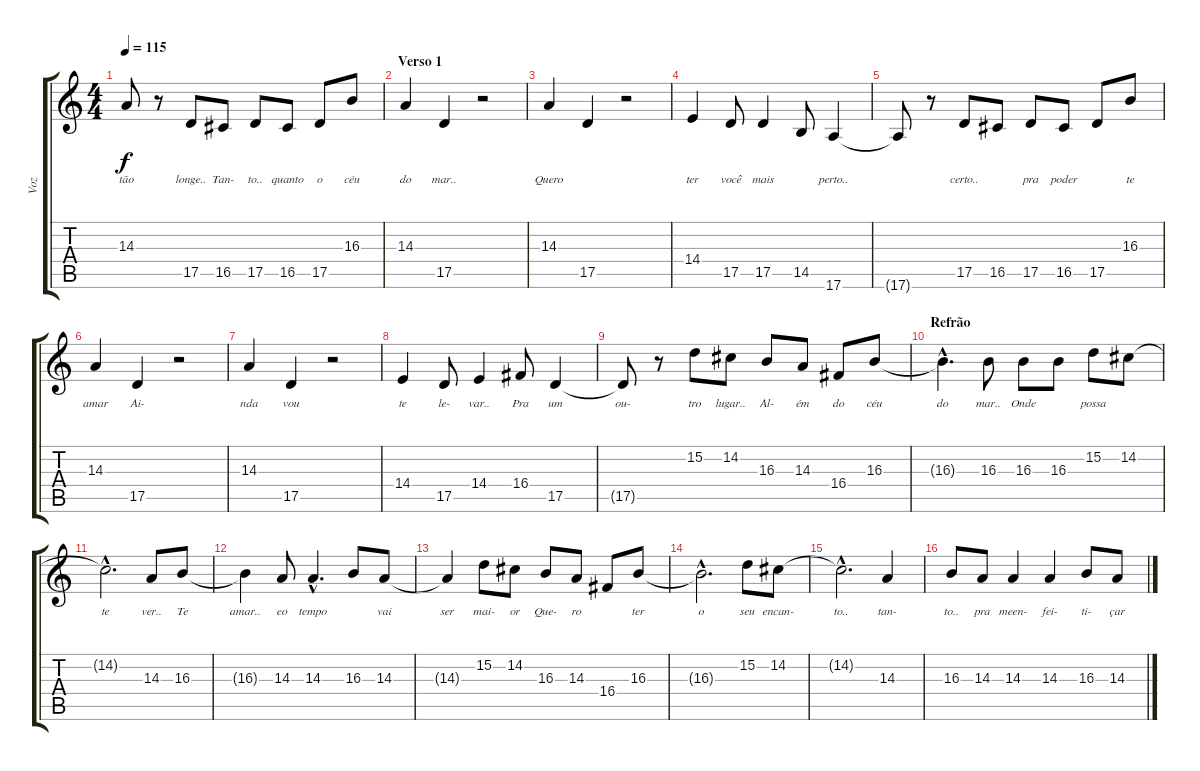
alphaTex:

\track ("Voz" "Voz") {instrument tenorsax}
\staff {score tabs}
\tuning (E4 B3 G3 D3 A2 E2) {hide}
\ts (4 4)
\tempo 115
\clef g2
\ks c
14.3{t}.8{lyrics (0 "tão") lyrics (1 "") lyrics (2 "") lyrics (3 "") lyrics (4 "") dy f} r.8 17.5.8{lyrics (0 "longe..") lyrics (1 "") lyrics (2 "") lyrics (3 "") lyrics (4 "")} 16.5.8{lyrics (0 "Tan-") lyrics (1 "") lyrics (2 "") lyrics (3 "") lyrics (4 "")} 17.5.8{lyrics (0 "to..") lyrics (1 "") lyrics (2 "") lyrics (3 "") lyrics (4 "")} 16.5.8{lyrics (0 "quanto") lyrics (1 "") lyrics (2 "") lyrics (3 "") lyrics (4 "")} 17.5.8{lyrics (0 "o") lyrics (1 "") lyrics (2 "") lyrics (3 "") lyrics (4 "")} 16.3.8{lyrics (0 "céu") lyrics (1 "") lyrics (2 "") lyrics (3 "") lyrics (4 "")} |
\section ("" "Verso 1")
14.3.4{lyrics (0 "do") lyrics (1 "") lyrics (2 "") lyrics (3 "") lyrics (4 "")} 17.5.4{lyrics (0 "mar..") lyrics (1 "") lyrics (2 "") lyrics (3 "") lyrics (4 "")} r.2 |
14.3.4{lyrics (0 "Quero") lyrics (1 "") lyrics (2 "") lyrics (3 "") lyrics (4 "")} 17.5.4{lyrics (0 "") lyrics (1 "") lyrics (2 "") lyrics (3 "") lyrics (4 "")} r.2 |
14.4.4{lyrics (0 "ter") lyrics (1 "") lyrics (2 "") lyrics (3 "") lyrics (4 "")} 17.5.8{lyrics (0 "você") lyrics (1 "") lyrics (2 "") lyrics (3 "") lyrics (4 "")} 17.5.4{lyrics (0 "mais") lyrics (1 "") lyrics (2 "") lyrics (3 "") lyrics (4 "")} 14.5.8{lyrics (0 "") lyrics (1 "") lyrics (2 "") lyrics (3 "") lyrics (4 "")} 17.6.4{lyrics (0 "perto..") lyrics (1 "") lyrics (2 "") lyrics (3 "") lyrics (4 "")} |
17.6{t}.8{lyrics (0 "") lyrics (1 "") lyrics (2 "") lyrics (3 "") lyrics (4 "")} r.8 17.5.8{lyrics (0 "certo..") lyrics (1 "") lyrics (2 "") lyrics (3 "") lyrics (4 "")} 16.5.8{lyrics (0 "") lyrics (1 "") lyrics (2 "") lyrics (3 "") lyrics (4 "")} 17.5.8{lyrics (0 "pra") lyrics (1 "") lyrics (2 "") lyrics (3 "") lyrics (4 "")} 16.5.8{lyrics (0 "poder") lyrics (1 "") lyrics (2 "") lyrics (3 "") lyrics (4 "")} 17.5.8{lyrics (0 "") lyrics (1 "") lyrics (2 "") lyrics (3 "") lyrics (4 "")} 16.3.8{lyrics (0 "te") lyrics (1 "") lyrics (2 "") lyrics (3 "") lyrics (4 "")} |
14.3.4{lyrics (0 "amar") lyrics (1 "") lyrics (2 "") lyrics (3 "") lyrics (4 "")} 17.5.4{lyrics (0 "Ai-") lyrics (1 "") lyrics (2 "") lyrics (3 "") lyrics (4 "")} r.2 |
14.3.4{lyrics (0 "nda") lyrics (1 "") lyrics (2 "") lyrics (3 "") lyrics (4 "")} 17.5.4{lyrics (0 "vou") lyrics (1 "") lyrics (2 "") lyrics (3 "") lyrics (4 "")} r.2 |
14.4.4{lyrics (0 "te") lyrics (1 "") lyrics (2 "") lyrics (3 "") lyrics (4 "")} 17.5.8{lyrics (0 "le-") lyrics (1 "") lyrics (2 "") lyrics (3 "") lyrics (4 "")} 14.4.4{lyrics (0 "var..") lyrics (1 "") lyrics (2 "") lyrics (3 "") lyrics (4 "")} 16.4.8{lyrics (0 "Pra") lyrics (1 "") lyrics (2 "") lyrics (3 "") lyrics (4 "")} 17.5.4{lyrics (0 "um") lyrics (1 "") lyrics (2 "") lyrics (3 "") lyrics (4 "")} |
17.5{t}.8{lyrics (0 "ou-") lyrics (1 "") lyrics (2 "") lyrics (3 "") lyrics (4 "")} r.8 15.2.8{lyrics (0 "tro") lyrics (1 "") lyrics (2 "") lyrics (3 "") lyrics (4 "")} 14.2.8{lyrics (0 "lugar..") lyrics (1 "") lyrics (2 "") lyrics (3 "") lyrics (4 "")} 16.3.8{lyrics (0 "Al-") lyrics (1 "") lyrics (2 "") lyrics (3 "") lyrics (4 "")} 14.3.8{lyrics (0 "ém") lyrics (1 "") lyrics (2 "") lyrics (3 "") lyrics (4 "")} 16.4.8{lyrics (0 "do") lyrics (1 "") lyrics (2 "") lyrics (3 "") lyrics (4 "")} 16.3.8{lyrics (0 "céu") lyrics (1 "") lyrics (2 "") lyrics (3 "") lyrics (4 "")} |
\section ("" "Refrão")
16.3{hac t}.4{d lyrics (0 "do") lyrics (1 "") lyrics (2 "") lyrics (3 "") lyrics (4 "")} 16.3.8{lyrics (0 "mar..") lyrics (1 "") lyrics (2 "") lyrics (3 "") lyrics (4 "")} 16.3.8{lyrics (0 "Onde") lyrics (1 "") lyrics (2 "") lyrics (3 "") lyrics (4 "")} 16.3.8{lyrics (0 "") lyrics (1 "") lyrics (2 "") lyrics (3 "") lyrics (4 "")} 15.2.8{lyrics (0 "possa") lyrics (1 "") lyrics (2 "") lyrics (3 "") lyrics (4 "")} 14.2.8{lyrics (0 "") lyrics (1 "") lyrics (2 "") lyrics (3 "") lyrics (4 "")} |
14.2{hac t}.2{d lyrics (0 "te") lyrics (1 "") lyrics (2 "") lyrics (3 "") lyrics (4 "")} 14.3.8{lyrics (0 "ver..") lyrics (1 "") lyrics (2 "") lyrics (3 "") lyrics (4 "")} 16.3.8{lyrics (0 "Te") lyrics (1 "") lyrics (2 "") lyrics (3 "") lyrics (4 "")} |
16.3{t}.4{lyrics (0 "amar..") lyrics (1 "") lyrics (2 "") lyrics (3 "") lyrics (4 "")} 14.3.8{lyrics (0 "eo") lyrics (1 "") lyrics (2 "") lyrics (3 "") lyrics (4 "")} 14.3{hac}.4{d lyrics (0 "tempo") lyrics (1 "") lyrics (2 "") lyrics (3 "") lyrics (4 "")} 16.3.8{lyrics (0 "") lyrics (1 "") lyrics (2 "") lyrics (3 "") lyrics (4 "")} 14.3.8{lyrics (0 "vai") lyrics (1 "") lyrics (2 "") lyrics (3 "") lyrics (4 "")} |
14.3{t}.4{lyrics (0 "ser") lyrics (1 "") lyrics (2 "") lyrics (3 "") lyrics (4 "")} 15.2.8{lyrics (0 "mai-") lyrics (1 "") lyrics (2 "") lyrics (3 "") lyrics (4 "")} 14.2.8{lyrics (0 "or") lyrics (1 "") lyrics (2 "") lyrics (3 "") lyrics (4 "")} 16.3.8{lyrics (0 "Que-") lyrics (1 "") lyrics (2 "") lyrics (3 "") lyrics (4 "")} 14.3.8{lyrics (0 "ro") lyrics (1 "") lyrics (2 "") lyrics (3 "") lyrics (4 "")} 16.4.8{lyrics (0 "") lyrics (1 "") lyrics (2 "") lyrics (3 "") lyrics (4 "")} 16.3.8{lyrics (0 "ter") lyrics (1 "") lyrics (2 "") lyrics (3 "") lyrics (4 "")} |
16.3{hac t}.2{d lyrics (0 "o") lyrics (1 "") lyrics (2 "") lyrics (3 "") lyrics (4 "")} 15.2.8{lyrics (0 "seu") lyrics (1 "") lyrics (2 "") lyrics (3 "") lyrics (4 "")} 14.2.8{lyrics (0 "encan-") lyrics (1 "") lyrics (2 "") lyrics (3 "") lyrics (4 "")} |
14.2{hac t}.2{d lyrics (0 "to..") lyrics (1 "") lyrics (2 "") lyrics (3 "") lyrics (4 "")} 14.3.4{lyrics (0 "tan-") lyrics (1 "") lyrics (2 "") lyrics (3 "") lyrics (4 "")} |
16.3.8{lyrics (0 "to..") lyrics (1 "") lyrics (2 "") lyrics (3 "") lyrics (4 "")} 14.3.8{lyrics (0 "pra") lyrics (1 "") lyrics (2 "") lyrics (3 "") lyrics (4 "")} 14.3.4{lyrics (0 "meen-") lyrics (1 "") lyrics (2 "") lyrics (3 "") lyrics (4 "")} 14.3.4{lyrics (0 "fei-") lyrics (1 "") lyrics (2 "") lyrics (3 "") lyrics (4 "")} 16.3.8{lyrics (0 "ti-") lyrics (1 "") lyrics (2 "") lyrics (3 "") lyrics (4 "")} 14.3.8{lyrics (0 "çar") lyrics (1 "") lyrics (2 "") lyrics (3 "") lyrics (4 "")}
